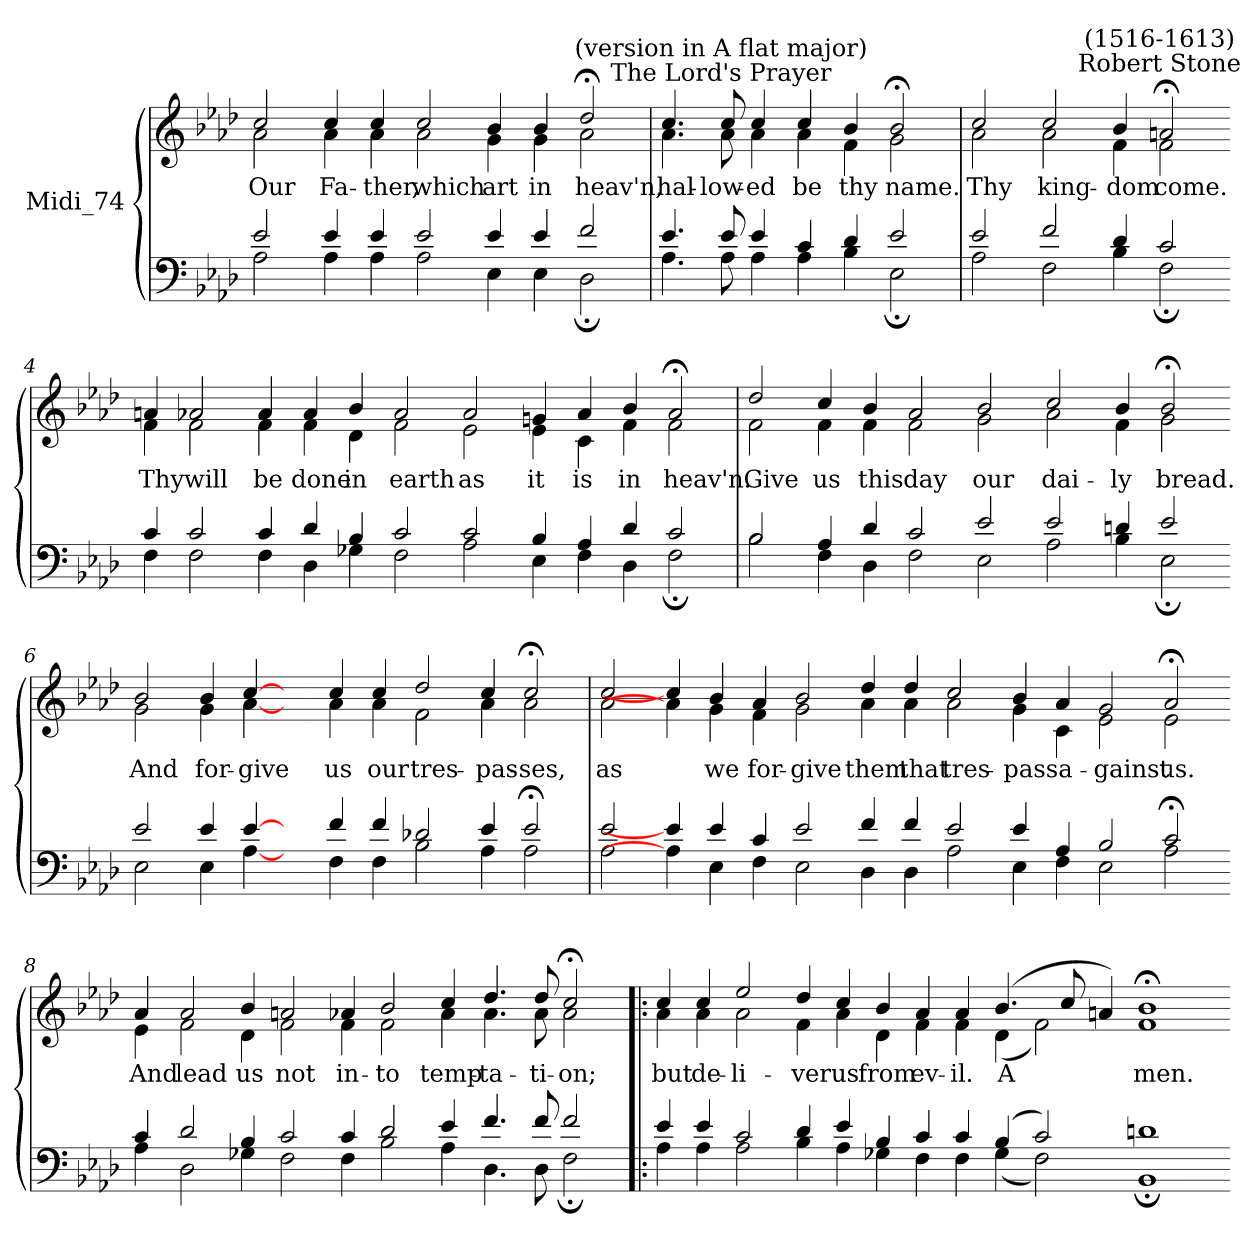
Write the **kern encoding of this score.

**kern	**kern	**text
*part2	*part1	*part1
*staff2	*staff1	*staff1
*I"Midi_74	*I"Midi_74	*
*clefF4	*clefG2	*
*k[b-e-a-d-]	*k[b-e-a-d-]	*
*A-:	*A-:	*
=1	=1	=1
*^	*	*
!	!	!	!LO:LY:b
*	*	*^	*
2e-/	2A-\	2cc/	2a-\	Our
!	!	!	!	!LO:LY:b
4e-/	4A-\	4cc/	4a-\	Fa-
!	!	!	!	!LO:LY:b
4e-/	4A-\	4cc/	4a-\	-ther,
!	!	!	!	!LO:LY:b
2e-/	2A-\	2cc/	2a-\	which
!	!	!	!	!LO:LY:b
4e-/	4E-\	4b-/	4g\	art
!	!	!	!	!LO:LY:b
4e-/	4E-\	4b-/	4g\	in
!	!	!	!	!LO:LY:b
2f/	2D-;\	2dd-;</	2a-\	heav'n,
=2	=2	=2	=2	=2
!	!	!	!	!LO:LY:b
4.e-/	4.A-\	4.cc/	4.a-\	hal-
!	!	!LO:TX:a:cj:t=The Lord's Prayer	!	!
!	!	!LO:TX:a:cj:t=(version in A flat major)	!	!
!	!	!	!	!LO:LY:b
8e-/	8A-\	8cc/	8a-\	-low-
!	!	!	!	!LO:LY:b
4e-/	4A-\	4cc/	4a-\	-ed
!	!	!	!	!LO:LY:b
4c/	4A-\	4cc/	4a-\	be
!	!	!	!	!LO:LY:b
4d-/	4B-\	4b-/	4f\	thy
!	!	!	!	!LO:LY:b
2e-/	2E-;\	2b-;</	2g\	name.
=3	=3	=3	=3	=3
!	!	!	!	!LO:LY:b
2e-/	2A-\	2cc/	2a-\	Thy
!	!	!	!	!LO:LY:b
2f/	2F\	2cc/	2a-\	king-
!	!	!	!	!LO:LY:b
4d-/	4B-\	4b-/	4f\	-dom
!	!	!LO:TX:a:cj:t=Robert Stone	!	!
!	!	!LO:TX:a:cj:t=(1516-1613)	!	!
!	!	!	!	!LO:LY:b
2c/	2F;\	2an;</	2f\	come.
!!LO:LB:g=z	!!
=4-	=4-	=4-	=4-	=4-
!	!	!	!	!LO:LY:b
4c/	4F\	4an/	4f\	Thy
!	!	!	!	!LO:LY:b
2c/	2F\	2a-X/	2f\	will
!	!	!	!	!LO:LY:b
4c/	4F\	4a-/	4f\	be
!	!	!	!	!LO:LY:b
4d-/	4D-\	4a-/	4f\	done
!	!	!	!	!LO:LY:b
4B-/	4G-X\	4b-/	4d-\	in
!	!	!	!	!LO:LY:b
2c/	2F\	2a-/	2f\	earth
!	!	!	!	!LO:LY:b
2c/	2A-\	2a-/	2e-\	as
!	!	!	!	!LO:LY:b
4B-/	4E-\	4gn/	4e-\	it
!	!	!	!	!LO:LY:b
4A-/	4F\	4a-/	4c\	is
!	!	!	!	!LO:LY:b
4d-/	4D-\	4b-/	4f\	in
!	!	!	!	!LO:LY:b
2c/	2F;\	2a-;</	2f\	heav'n.
=5	=5	=5	=5	=5
!	!	!	!	!LO:LY:b
2B-/	2B-\	2dd-/	2f\	Give
!	!	!	!	!LO:LY:b
4A-/	4F\	4cc/	4f\	us
!	!	!	!	!LO:LY:b
4d-/	4D-\	4b-/	4f\	this
!	!	!	!	!LO:LY:b
2c/	2F\	2a-/	2f\	day
!	!	!	!	!LO:LY:b
2e-/	2E-\	2b-/	2g\	our
!	!	!	!	!LO:LY:b
2e-/	2A-\	2cc/	2a-\	dai-
!	!	!	!	!LO:LY:b
4dn/	4B-\	4b-/	4f\	-ly
!	!	!	!	!LO:LY:b
2e-/	2E-;\	2b-;</	2g\	bread.
!!LO:LB:g=z	!!
=6-	=6-	=6-	=6-	=6-
!	!	!	!	!LO:LY:b
2e-/	2E-\	2b-/	2g\	And
!	!	!	!	!LO:LY:b
4e-/	4E-\	4b-/	4g\	for-
!	!	!	!	!LO:LY:b
[4e-/	[4A-\	[4cc/	[4a-\	-give
4ryy	4ryy	4ryy	4ryy	.
!	!	!	!	!LO:LY:b
4f/	4F\	4cc/	4a-\	us
!	!	!	!	!LO:LY:b
4f/	4F\	4cc/	4a-\	our
!	!	!	!	!LO:LY:b
2d-/	2B-\	2dd-/	2f\	tres-
!	!	!	!	!LO:LY:b
4e-/	4A-\	4cc/	4a-\	-pas-
!	!	!	!	!LO:LY:b
2e-;/	2A-\	2cc;</	2a-\	-ses,
=7	=7	=7	=7	=7
!	!	!	!	!LO:LY:b
2e-/	2A-\	2cc/	2a-\	as
4e-/]	4A-\]	4cc/]	4a-\]	.
!	!	!	!	!LO:LY:b
4e-/	4E-\	4b-/	4g\	we
!	!	!	!	!LO:LY:b
4c/	4F\	4a-/	4f\	for-
!	!	!	!	!LO:LY:b
2e-/	2E-\	2b-/	2g\	-give
!	!	!	!	!LO:LY:b
4f/	4D-\	4dd-/	4a-\	them
!	!	!	!	!LO:LY:b
4f/	4D-\	4dd-/	4a-\	that
!	!	!	!	!LO:LY:b
2e-/	2A-\	2cc/	2a-\	tres-
!	!	!	!	!LO:LY:b
4e-/	4E-\	4b-/	4g\	-pass
!	!	!	!	!LO:LY:b
4A-/	4F\	4a-/	4c\	a-
!	!	!	!	!LO:LY:b
2B-/	2E-\	2g/	2e-\	-gainst
!	!	!	!	!LO:LY:b
2c;/	2A-\	2a-;</	2e-\	us.
!!LO:LB:g=z	!!
=8-	=8-	=8-	=8-	=8-
!	!	!	!	!LO:LY:b
4c/	4A-\	4a-/	4e-\	And
!	!	!	!	!LO:LY:b
2d-/	2D-\	2a-/	2f\	lead
!	!	!	!	!LO:LY:b
4B-/	4G-X\	4b-/	4d-\	us
!	!	!	!	!LO:LY:b
2c/	2F\	2an/	2f\	not
!	!	!	!	!LO:LY:b
4c/	4F\	4a-X/	4f\	in-
!	!	!	!	!LO:LY:b
2d-/	2B-\	2b-/	2f\	-to
!	!	!	!	!LO:LY:b
4e-/	4A-\	4cc/	4a-\	temp-
!	!	!	!	!LO:LY:b
4.f/	4.D-\	4.dd-/	4.a-\	-ta-
!	!	!	!	!LO:LY:b
8f/	8D-\	8dd-/	8a-\	-ti-
!	!	!	!	!LO:LY:b
2f/	2F;\	2cc;</	2a-\	-on;
=9!|:	=9!|:	=9!|:	=9!|:	=9!|:
!	!	!	!	!LO:LY:b
4e-/	4A-\	4cc/	4a-\	but
!	!	!	!	!LO:LY:b
4e-/	4A-\	4cc/	4a-\	de-
!	!	!	!	!LO:LY:b
2c/	2A-\	2ee-/	2a-\	-li-
!	!	!	!	!LO:LY:b
4d-/	4B-\	4dd-/	4f\	-ver
!	!	!	!	!LO:LY:b
4e-/	4A-\	4cc/	4a-\	us
!	!	!	!	!LO:LY:b
4B-/	4G-X\	4b-/	4d-\	from
!	!	!	!	!LO:LY:b
4c/	4F\	4a-/	4f\	ev-
!	!	!	!	!LO:LY:b
4c/	4F\	4a-/	4f\	-il.
!	!	!	!	!LO:LY:b
(>4B-/	(<4G-\	(>4.b-/	(<4d-\	A
2c/)	2F\)	.	2f\)	.
.	.	8cc/	.	.
.	.	4an/)	.	.
!	!	!	!	!LO:LY:b
1dn/	1BB-;\	1b-;</	1f\	men.
*v	*v	*	*	*
*	*v	*v	*
=-	=-	=-
*-	*-	*-
